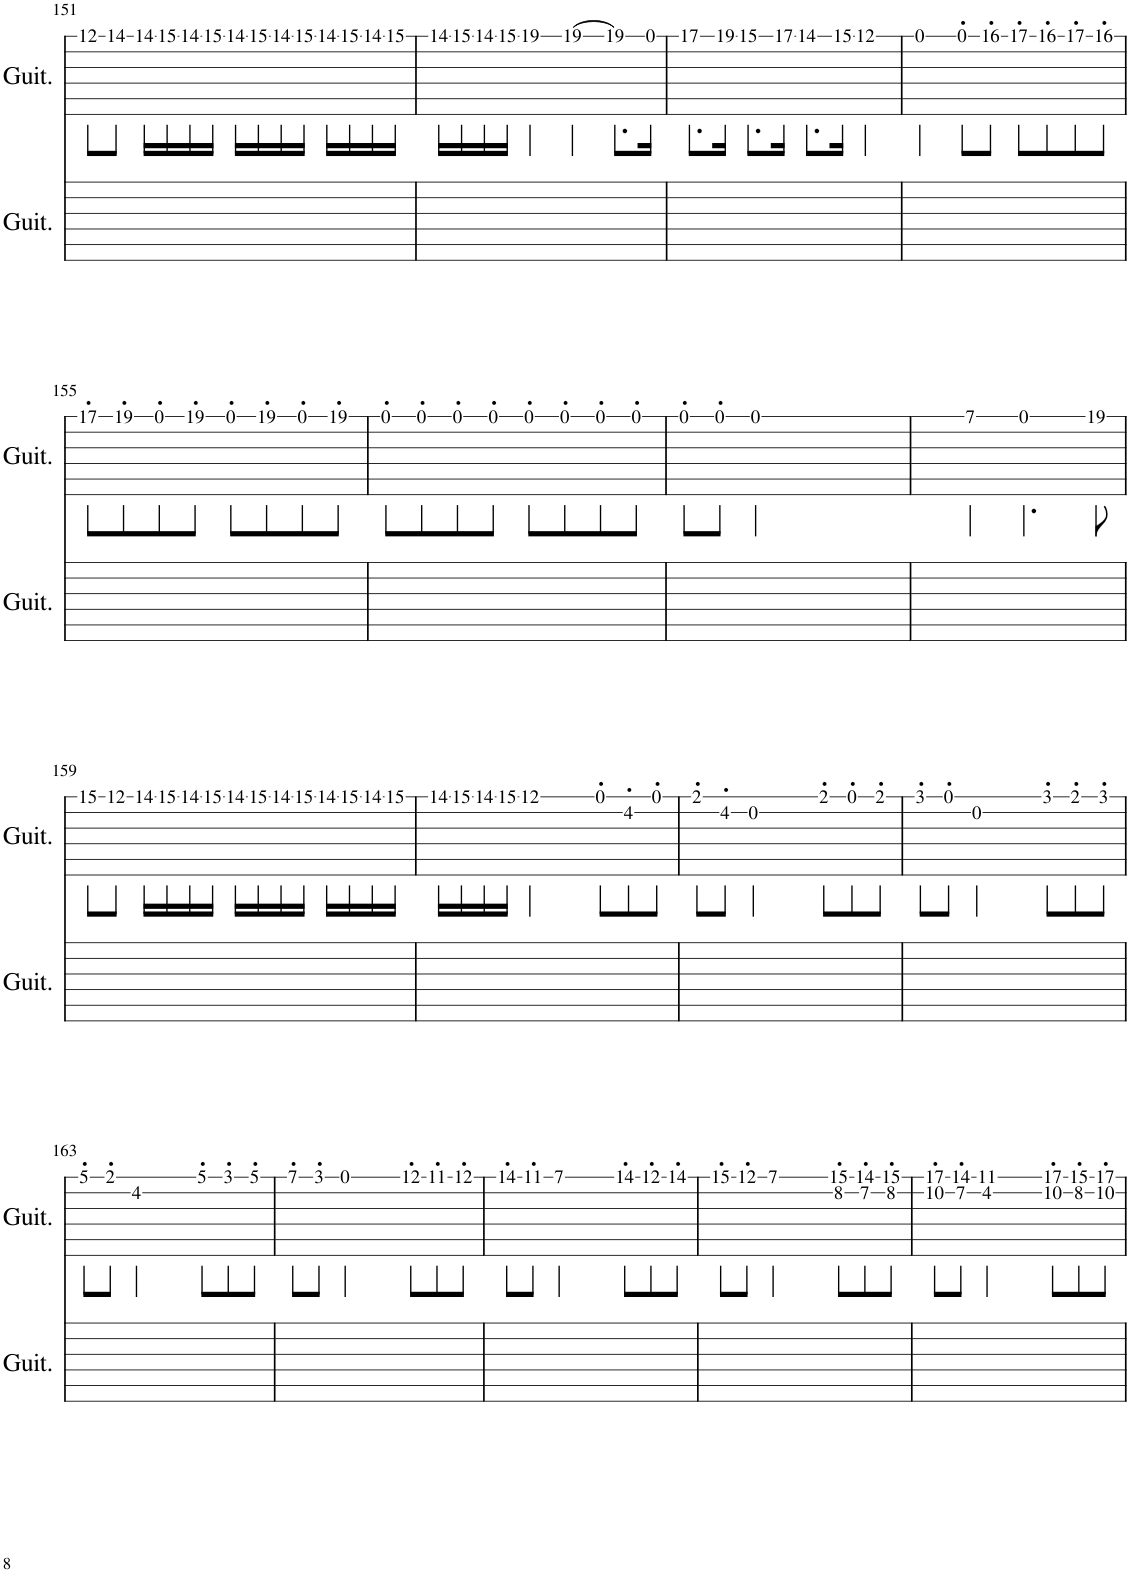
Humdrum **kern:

**kern	**kern
*part2	*part1
*staff2	*staff1
*I"Guitarra acústica	*I"Guitarra acústica
*I'Guit.	*I'Guit.
!!LO:PB:g=z
*clefF4	*clefG2
*k[f#]	*k[f#]
*M4/4	*M4/4
=151	=151
4r	8ee\L
.	8ff#X\J
2r	16ff#\LL
.	16gg\
.	16ff#\
.	16gg\JJ
.	16ff#\LL
.	16gg\
.	16ff#\
.	16gg\JJ
4r	16ff#\LL
.	16gg\
.	16ff#\
.	16gg\JJ
=152	=152
4r	16ff#\LL
.	16gg\
.	16ff#\
.	16gg\JJ
2r	4bb\
.	[4bb\
4r	8.bb\L]
.	16ccc\Jk
=153	=153
4r	8.aa\L
.	16bb\Jk
2r	8.gg\L
.	16aa\Jk
.	8.ff#\L
.	16gg\Jk
4r	4ee\
=154	=154
4r	4ddd\
2r	8ccc'\L
.	8gg#X'\J
.	8aa'\L
.	8gg#'\
4r	8aa'\
.	8gg#'\J
!!LO:LB:g=z
=155	=155
4r	8aa'\L
.	8bb'\
2r	8ccc'\
.	8bb'\J
.	8ccc'\L
.	8bb'\
4r	8ccc'\
.	8bb'\J
=156	=156
4r	8ccc'\L
.	8ddd#X'\
2r	8eee'\
.	8ddd#X'\J
.	8eee'\L
.	8ddd#'\
4r	8eee'\
.	8ddd#'\J
=157	=157
4r	8eee'\L
.	8ddd#'\J
2r	4eee\
.	4r
4r	4r
=158	=158
4r	4r
2r	4b\
.	4.eee\
4r	.
.	8bb\
!!LO:LB:g=z
=159	=159
4r	8gg\L
.	8ee\J
2r	16ff#\LL
.	16gg\
.	16ff#\
.	16gg\JJ
.	16ff#\LL
.	16gg\
.	16ff#\
.	16gg\JJ
4r	16ff#\LL
.	16gg\
.	16ff#\
.	16gg\JJ
=160	=160
4r	16ff#\LL
.	16gg\
.	16ff#\
.	16gg\JJ
2r	4ee\
.	8r
.	8e'\L
4r	8d#X'\
.	8e'\J
=161	=161
4r	8f#'\L
.	8d#'\J
2r	4B\
.	8r
.	8f#'\L
4r	8e'\
.	8f#'\J
=162	=162
4r	8g'\L
.	8e'\J
2r	4B\
.	8r
.	8g'\L
4r	8f#'\
.	8g'\J
!!LO:LB:g=z
=163	=163
4r	8a'\L
.	8f#'\J
2r	4d#X\
.	8r
.	8a'\L
4r	8g'\
.	8a'\J
=164	=164
4r	8b'\L
.	8g'\J
2r	4e\
.	8r
.	8ee'\L
4r	8dd#X'\
.	8ee'\J
=165	=165
4r	8ff#'\L
.	8dd#'\J
2r	4b\
.	8r
.	8ff#'\L
4r	8ee'\
.	8ff#'\J
=166	=166
4r	8gg'\L
.	8ee'\J
2r	4b\
.	8r
.	8g\' 8gg\'L
4r	8f#\' 8ff#\'
.	8g\' 8gg\'J
=167	=167
4r	8a\' 8aa\'L
.	8f#\' 8ff#\'J
2r	4d#X\ 4dd#X\
.	8r
.	8a\' 8aa\'L
4r	8g\' 8gg\'
.	8a\' 8aa\'J
=	=
*-	*-
